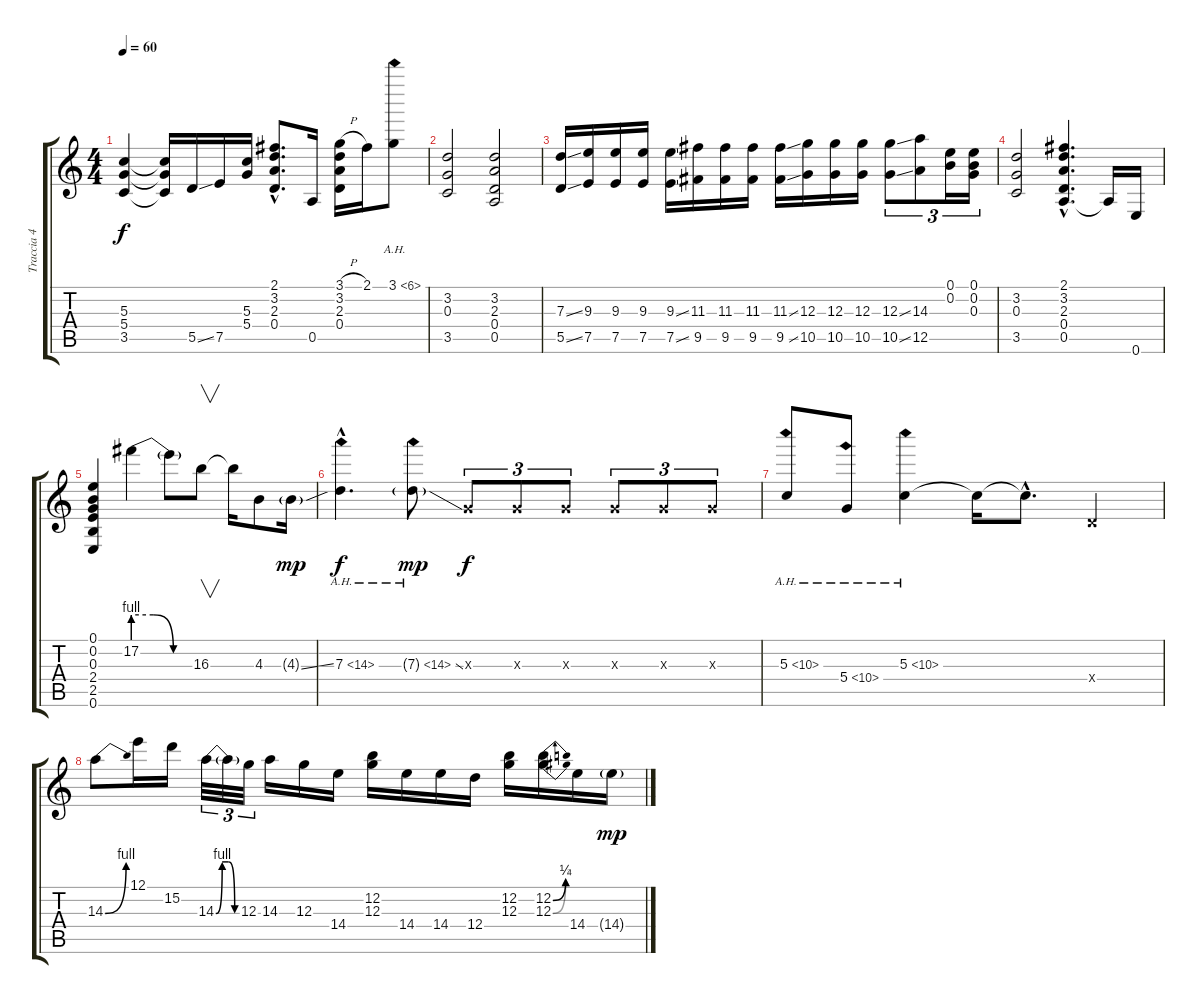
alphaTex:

\track ("Traccia 4" "Traccia 4") {instrument distortionguitar}
\staff {score tabs}
\tuning (E4 B3 G3 D3 A2 E2) {hide}
\ts (4 4)
\tempo 60
\clef g2
\ks c
(5.3 5.4 3.5).4{dy f} (5.3{t} 5.4{t} 3.5{t}).16 5.5{ss}.16 7.5.16 (5.3 5.4).16 (2.1{hac} 3.2{hac} 2.3{hac} 0.4{hac}).8{d} 0.5.16 (3.1{h} 3.2 2.3 0.4).16 2.1.16 3.1{ah 3}.8 |
(3.2 0.3 3.5).2 (3.2 2.3 0.4 0.5).2 |
(7.3{ss} 5.5{ss}).16 (9.3 7.5).16 (9.3 7.5).16 (9.3 7.5).16 (9.3{ss} 7.5{ss}).16 (11.3 9.5).16 (11.3 9.5).16 (11.3 9.5).16 (11.3{ss} 9.5{ss}).16 (12.3 10.5).16 (12.3 10.5).16 (12.3 10.5).16 (12.3{ss} 10.5{ss}).8{tu (3 2)} (14.3 12.5).8{tu (3 2)} (0.1 0.2).16{tu (3 2)} (0.1 0.2 0.3).16{tu (3 2)} |
(3.2 0.3 3.5).2 (2.1{hac} 3.2{hac} 2.3{hac} 0.4{hac} 0.5{hac}).4{d} 0.5{t}.16 0.6.16 |
(0.1 0.2 0.3 2.4 2.5 0.6).4 17.2{be (custom 0 4 20 4 40 0 60 0)}.4 17.2{t}.8 16.3.8{v} 16.3{t}.16 4.3.8 4.3{ss g}.16{dy mp} |
7.3{ah 7 hac}.4{d dy f} 7.3{ah 7 ss g}.8{dy mp} 0.3{x}.8{tu (3 2) dy f} 0.3{x}.8{tu (3 2)} 0.3{x}.8{tu (3 2)} 0.3{x}.8{tu (3 2)} 0.3{x}.8{tu (3 2)} 0.3{x}.8{tu (3 2)} |
5.3{ah 5}.8 5.4{ah 5}.8 5.3{ah 5}.4 5.3{t}.16 5.3{hac t}.8{d} 0.4{x}.4 |
14.3{be (bend 0 0 60 4)}.8 12.1.16 15.2.16 14.3{be (custom 0 0 15 4 30 4 45 0 60 0)}.32{tu (3 2)} 14.3{t}.32{tu (3 2)} 12.3.32{tu (3 2)} 14.3.16 12.3.16 14.4.16 (12.2 12.3).16 14.4.16 14.4.16 12.4.16 (12.2 12.3).16 (12.2{be (bend 0 0 60 1)} 12.3{be (bend 0 0 60 2)}).16 14.4.16 14.4{ss g}.16{dy mp}
